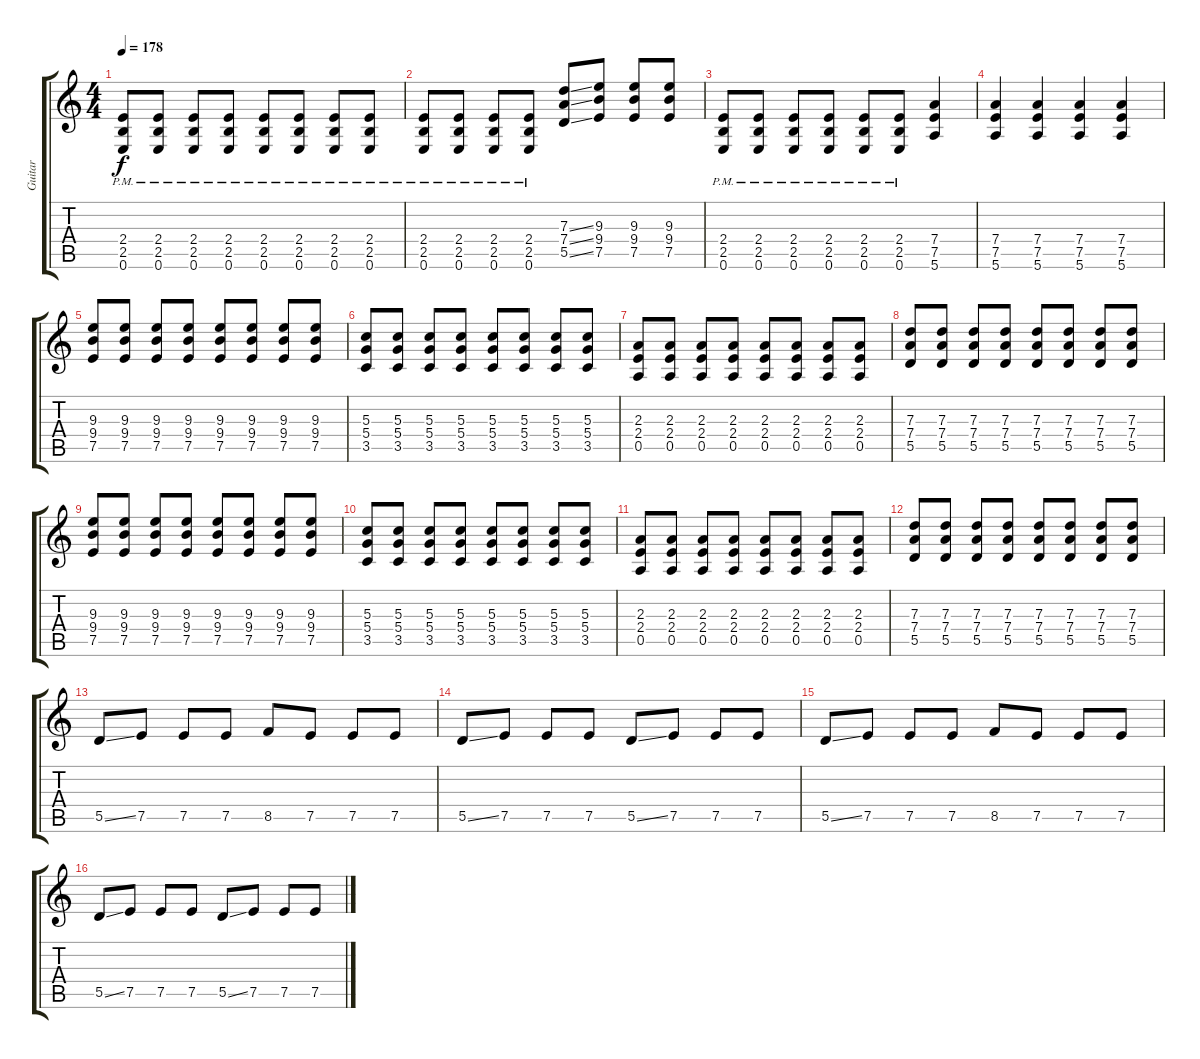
\track ("Guitar" "Guitar") {instrument distortionguitar}
\staff {score tabs}
\tuning (E4 B3 G3 D3 A2 E2) {hide}
\ts (4 4)
\tempo 178
\clef g2
\ks c
(2.4{pm} 2.5{pm} 0.6{pm}).8{dy f} (2.4{pm} 2.5{pm} 0.6{pm}).8 (2.4{pm} 2.5{pm} 0.6{pm}).8 (2.4{pm} 2.5{pm} 0.6{pm}).8 (2.4{pm} 2.5{pm} 0.6{pm}).8 (2.4{pm} 2.5{pm} 0.6{pm}).8 (2.4{pm} 2.5{pm} 0.6{pm}).8 (2.4{pm} 2.5{pm} 0.6{pm}).8 |
(2.4{pm} 2.5{pm} 0.6{pm}).8 (2.4{pm} 2.5{pm} 0.6{pm}).8 (2.4{pm} 2.5{pm} 0.6{pm}).8 (2.4{pm} 2.5{pm} 0.6{pm}).8 (7.3{ss} 7.4{ss} 5.5{ss}).8 (9.3 9.4 7.5).8 (9.3 9.4 7.5).8 (9.3 9.4 7.5).8 |
(2.4{pm} 2.5{pm} 0.6{pm}).8 (2.4{pm} 2.5{pm} 0.6{pm}).8 (2.4{pm} 2.5{pm} 0.6{pm}).8 (2.4{pm} 2.5{pm} 0.6{pm}).8 (2.4{pm} 2.5{pm} 0.6{pm}).8 (2.4{pm} 2.5{pm} 0.6{pm}).8 (7.4 7.5 5.6).4 |
(7.4 7.5 5.6).4 (7.4 7.5 5.6).4 (7.4 7.5 5.6).4 (7.4 7.5 5.6).4 |
(9.3 9.4 7.5).8 (9.3 9.4 7.5).8 (9.3 9.4 7.5).8 (9.3 9.4 7.5).8 (9.3 9.4 7.5).8 (9.3 9.4 7.5).8 (9.3 9.4 7.5).8 (9.3 9.4 7.5).8 |
(5.3 5.4 3.5).8 (5.3 5.4 3.5).8 (5.3 5.4 3.5).8 (5.3 5.4 3.5).8 (5.3 5.4 3.5).8 (5.3 5.4 3.5).8 (5.3 5.4 3.5).8 (5.3 5.4 3.5).8 |
(2.3 2.4 0.5).8 (2.3 2.4 0.5).8 (2.3 2.4 0.5).8 (2.3 2.4 0.5).8 (2.3 2.4 0.5).8 (2.3 2.4 0.5).8 (2.3 2.4 0.5).8 (2.3 2.4 0.5).8 |
(7.3 7.4 5.5).8 (7.3 7.4 5.5).8 (7.3 7.4 5.5).8 (7.3 7.4 5.5).8 (7.3 7.4 5.5).8 (7.3 7.4 5.5).8 (7.3 7.4 5.5).8 (7.3 7.4 5.5).8 |
(9.3 9.4 7.5).8 (9.3 9.4 7.5).8 (9.3 9.4 7.5).8 (9.3 9.4 7.5).8 (9.3 9.4 7.5).8 (9.3 9.4 7.5).8 (9.3 9.4 7.5).8 (9.3 9.4 7.5).8 |
(5.3 5.4 3.5).8 (5.3 5.4 3.5).8 (5.3 5.4 3.5).8 (5.3 5.4 3.5).8 (5.3 5.4 3.5).8 (5.3 5.4 3.5).8 (5.3 5.4 3.5).8 (5.3 5.4 3.5).8 |
(2.3 2.4 0.5).8 (2.3 2.4 0.5).8 (2.3 2.4 0.5).8 (2.3 2.4 0.5).8 (2.3 2.4 0.5).8 (2.3 2.4 0.5).8 (2.3 2.4 0.5).8 (2.3 2.4 0.5).8 |
(7.3 7.4 5.5).8 (7.3 7.4 5.5).8 (7.3 7.4 5.5).8 (7.3 7.4 5.5).8 (7.3 7.4 5.5).8 (7.3 7.4 5.5).8 (7.3 7.4 5.5).8 (7.3 7.4 5.5).8 |
5.5{ss}.8 7.5.8 7.5.8 7.5.8 8.5.8 7.5.8 7.5.8 7.5.8 |
5.5{ss}.8 7.5.8 7.5.8 7.5.8 5.5{ss}.8 7.5.8 7.5.8 7.5.8 |
5.5{ss}.8 7.5.8 7.5.8 7.5.8 8.5.8 7.5.8 7.5.8 7.5.8 |
5.5{ss}.8 7.5.8 7.5.8 7.5.8 5.5{ss}.8 7.5.8 7.5.8 7.5.8
